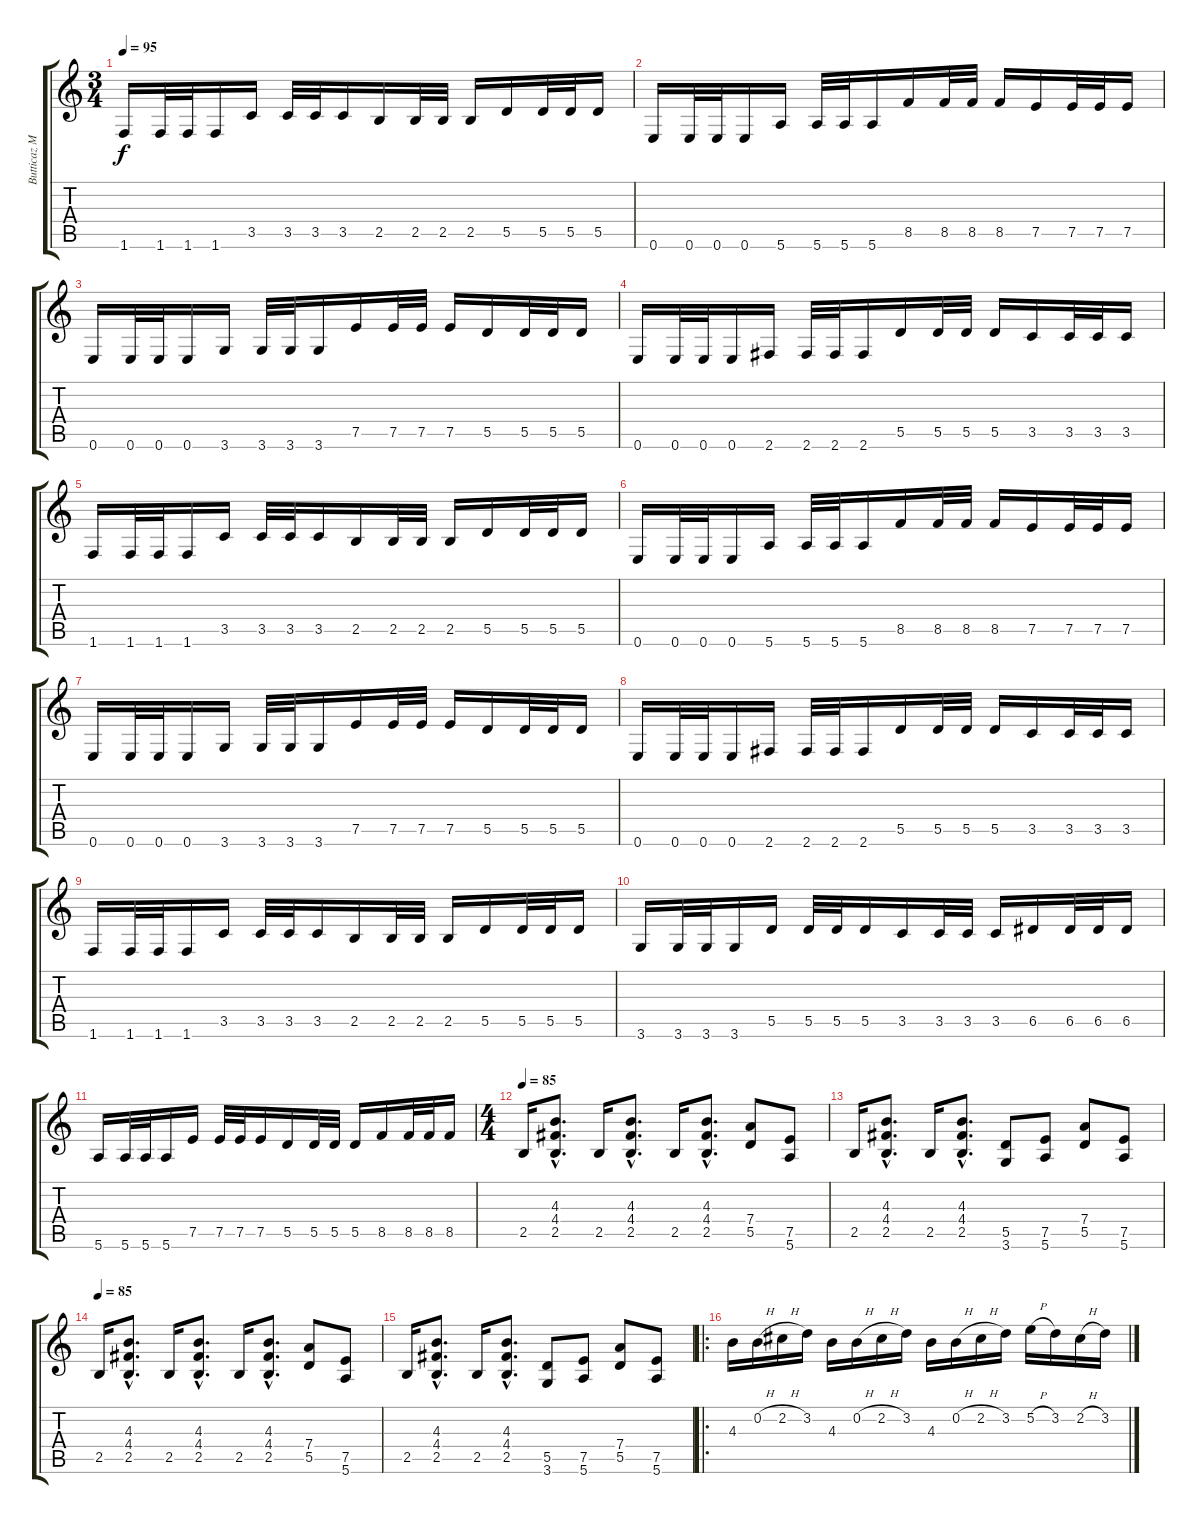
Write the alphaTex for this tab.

\track ("Butticaz Militia" "Butticaz M") {instrument distortionguitar}
\staff {score tabs}
\tuning (E4 B3 G3 D3 A2 E2) {hide}
\ts (3 4)
\tempo 95
\clef g2
\ks c
1.6.16{dy f} 1.6.32 1.6.32 1.6.16 3.5.16 3.5.32 3.5.32 3.5.16 2.5.16 2.5.32 2.5.32 2.5.16 5.5.16 5.5.32 5.5.32 5.5.16 |
0.6.16 0.6.32 0.6.32 0.6.16 5.6.16 5.6.32 5.6.32 5.6.16 8.5.16 8.5.32 8.5.32 8.5.16 7.5.16 7.5.32 7.5.32 7.5.16 |
0.6.16 0.6.32 0.6.32 0.6.16 3.6.16 3.6.32 3.6.32 3.6.16 7.5.16 7.5.32 7.5.32 7.5.16 5.5.16 5.5.32 5.5.32 5.5.16 |
0.6.16 0.6.32 0.6.32 0.6.16 2.6.16 2.6.32 2.6.32 2.6.16 5.5.16 5.5.32 5.5.32 5.5.16 3.5.16 3.5.32 3.5.32 3.5.16 |
1.6.16 1.6.32 1.6.32 1.6.16 3.5.16 3.5.32 3.5.32 3.5.16 2.5.16 2.5.32 2.5.32 2.5.16 5.5.16 5.5.32 5.5.32 5.5.16 |
0.6.16 0.6.32 0.6.32 0.6.16 5.6.16 5.6.32 5.6.32 5.6.16 8.5.16 8.5.32 8.5.32 8.5.16 7.5.16 7.5.32 7.5.32 7.5.16 |
0.6.16 0.6.32 0.6.32 0.6.16 3.6.16 3.6.32 3.6.32 3.6.16 7.5.16 7.5.32 7.5.32 7.5.16 5.5.16 5.5.32 5.5.32 5.5.16 |
0.6.16 0.6.32 0.6.32 0.6.16 2.6.16 2.6.32 2.6.32 2.6.16 5.5.16 5.5.32 5.5.32 5.5.16 3.5.16 3.5.32 3.5.32 3.5.16 |
1.6.16 1.6.32 1.6.32 1.6.16 3.5.16 3.5.32 3.5.32 3.5.16 2.5.16 2.5.32 2.5.32 2.5.16 5.5.16 5.5.32 5.5.32 5.5.16 |
3.6.16 3.6.32 3.6.32 3.6.16 5.5.16 5.5.32 5.5.32 5.5.16 3.5.16 3.5.32 3.5.32 3.5.16 6.5.16 6.5.32 6.5.32 6.5.16 |
5.6.16 5.6.32 5.6.32 5.6.16 7.5.16 7.5.32 7.5.32 7.5.16 5.5.16 5.5.32 5.5.32 5.5.16 8.5.16 8.5.32 8.5.32 8.5.16 |
\ts (4 4)
\tempo 85
2.5.16 (4.3{hac} 4.4{hac} 2.5{hac}).8{d} 2.5.16 (4.3{hac} 4.4{hac} 2.5{hac}).8{d} 2.5.16 (4.3{hac} 4.4{hac} 2.5{hac}).8{d} (7.4 5.5).8 (7.5 5.6).8 |
2.5.16 (4.3{hac} 4.4{hac} 2.5{hac}).8{d} 2.5.16 (4.3{hac} 4.4{hac} 2.5{hac}).8{d} (5.5 3.6).8 (7.5 5.6).8 (7.4 5.5).8 (7.5 5.6).8 |
\tempo 85
2.5.16 (4.3{hac} 4.4{hac} 2.5{hac}).8{d} 2.5.16 (4.3{hac} 4.4{hac} 2.5{hac}).8{d} 2.5.16 (4.3{hac} 4.4{hac} 2.5{hac}).8{d} (7.4 5.5).8 (7.5 5.6).8 |
2.5.16 (4.3{hac} 4.4{hac} 2.5{hac}).8{d} 2.5.16 (4.3{hac} 4.4{hac} 2.5{hac}).8{d} (5.5 3.6).8 (7.5 5.6).8 (7.4 5.5).8 (7.5 5.6).8 |
\ro
4.3.16 0.2{h}.16 2.2{h}.16 3.2.16 4.3.16 0.2{h}.16 2.2{h}.16 3.2.16 4.3.16 0.2{h}.16 2.2{h}.16 3.2.16 5.2{h}.16 3.2.16 2.2{h}.16 3.2.16
